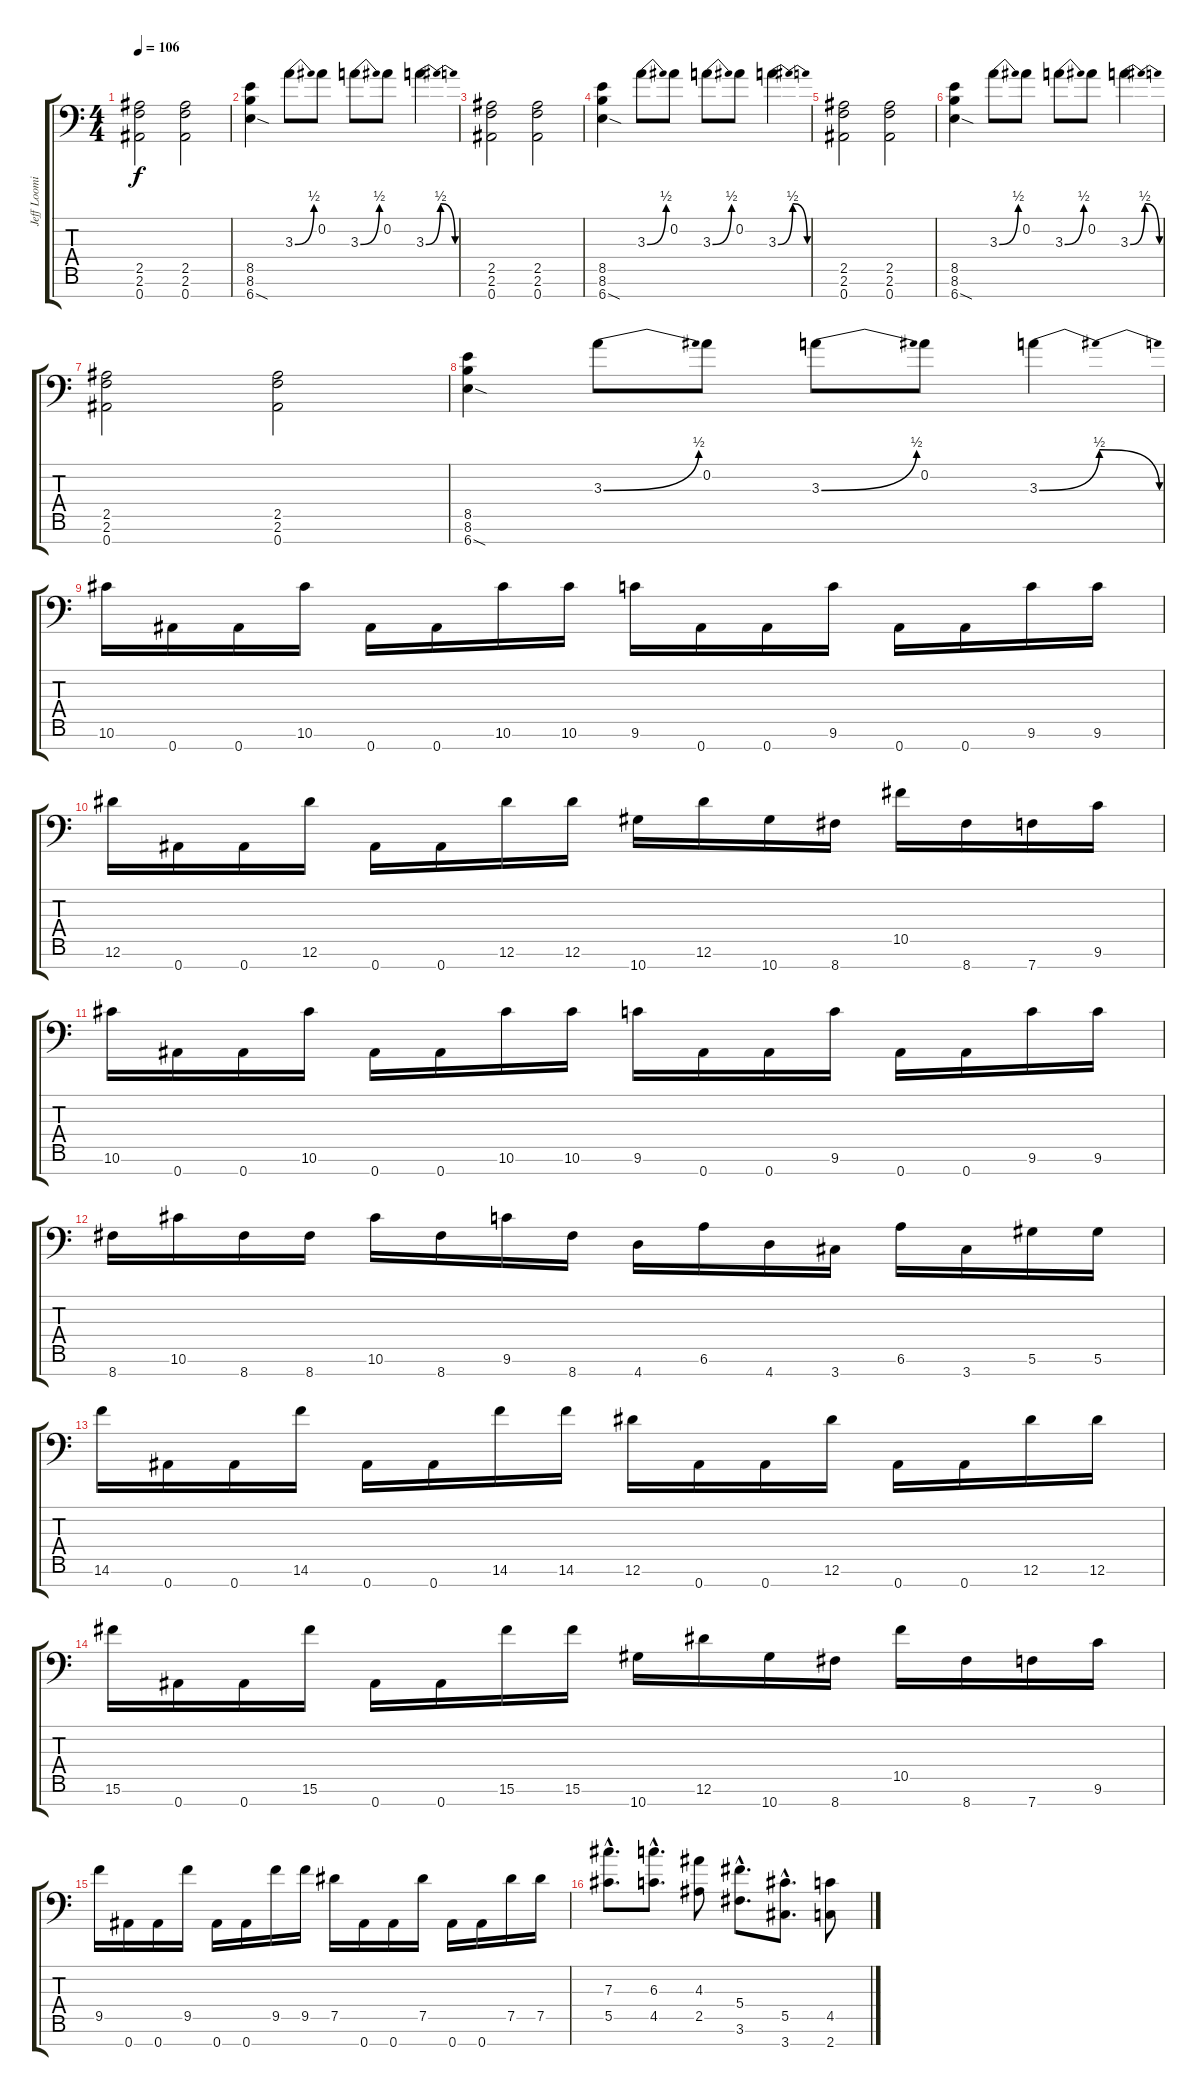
\track ("Jeff Loomis" "Jeff Loomi") {instrument distortionguitar}
\staff {score tabs}
\tuning (Eb4 Bb3 Gb3 Db3 Ab2 Eb2 Bb1) {hide}
\ts (4 4)
\tempo 106
\clef f4
\ks c
(2.5 2.6 0.7).2{dy f instrument distortionguitar} (2.5 2.6 0.7).2 |
(8.5 8.6 6.7{sod}).4 3.3{be (bend 0 0 60 2)}.8 0.2.8 3.3{be (bend 0 0 60 2)}.8 0.2.8 3.3{be (bendrelease 0 0 30 2 30 2 60 0)}.4 |
(2.5 2.6 0.7).2 (2.5 2.6 0.7).2 |
(8.5 8.6 6.7{sod}).4 3.3{be (bend 0 0 60 2)}.8 0.2.8 3.3{be (bend 0 0 60 2)}.8 0.2.8 3.3{be (bendrelease 0 0 30 2 30 2 60 0)}.4 |
(2.5 2.6 0.7).2 (2.5 2.6 0.7).2 |
(8.5 8.6 6.7{sod}).4 3.3{be (bend 0 0 60 2)}.8 0.2.8 3.3{be (bend 0 0 60 2)}.8 0.2.8 3.3{be (bendrelease 0 0 30 2 30 2 60 0)}.4 |
(2.5 2.6 0.7).2 (2.5 2.6 0.7).2 |
(8.5 8.6 6.7{sod}).4 3.3{be (bend 0 0 60 2)}.8 0.2.8 3.3{be (bend 0 0 60 2)}.8 0.2.8 3.3{be (bendrelease 0 0 30 2 30 2 60 0)}.4 |
10.6.16 0.7.16 0.7.16 10.6.16 0.7.16 0.7.16 10.6.16 10.6.16 9.6.16 0.7.16 0.7.16 9.6.16 0.7.16 0.7.16 9.6.16 9.6.16 |
12.6.16 0.7.16 0.7.16 12.6.16 0.7.16 0.7.16 12.6.16 12.6.16 10.7.16 12.6.16 10.7.16 8.7.16 10.5.16 8.7.16 7.7.16 9.6.16 |
10.6.16 0.7.16 0.7.16 10.6.16 0.7.16 0.7.16 10.6.16 10.6.16 9.6.16 0.7.16 0.7.16 9.6.16 0.7.16 0.7.16 9.6.16 9.6.16 |
8.7.16 10.6.16 8.7.16 8.7.16 10.6.16 8.7.16 9.6.16 8.7.16 4.7.16 6.6.16 4.7.16 3.7.16 6.6.16 3.7.16 5.6.16 5.6.16 |
14.6.16 0.7.16 0.7.16 14.6.16 0.7.16 0.7.16 14.6.16 14.6.16 12.6.16 0.7.16 0.7.16 12.6.16 0.7.16 0.7.16 12.6.16 12.6.16 |
15.6.16 0.7.16 0.7.16 15.6.16 0.7.16 0.7.16 15.6.16 15.6.16 10.7.16 12.6.16 10.7.16 8.7.16 10.5.16 8.7.16 7.7.16 9.6.16 |
9.5.16 0.7.16 0.7.16 9.5.16 0.7.16 0.7.16 9.5.16 9.5.16 7.5.16 0.7.16 0.7.16 7.5.16 0.7.16 0.7.16 7.5.16 7.5.16 |
(7.3{hac} 5.5{hac}).8{d} (6.3{hac} 4.5{hac}).8{d} (4.3 2.5).8 (5.4{hac} 3.6{hac}).8{d} (5.5{hac} 3.7{hac}).8{d} (4.5 2.7).8
